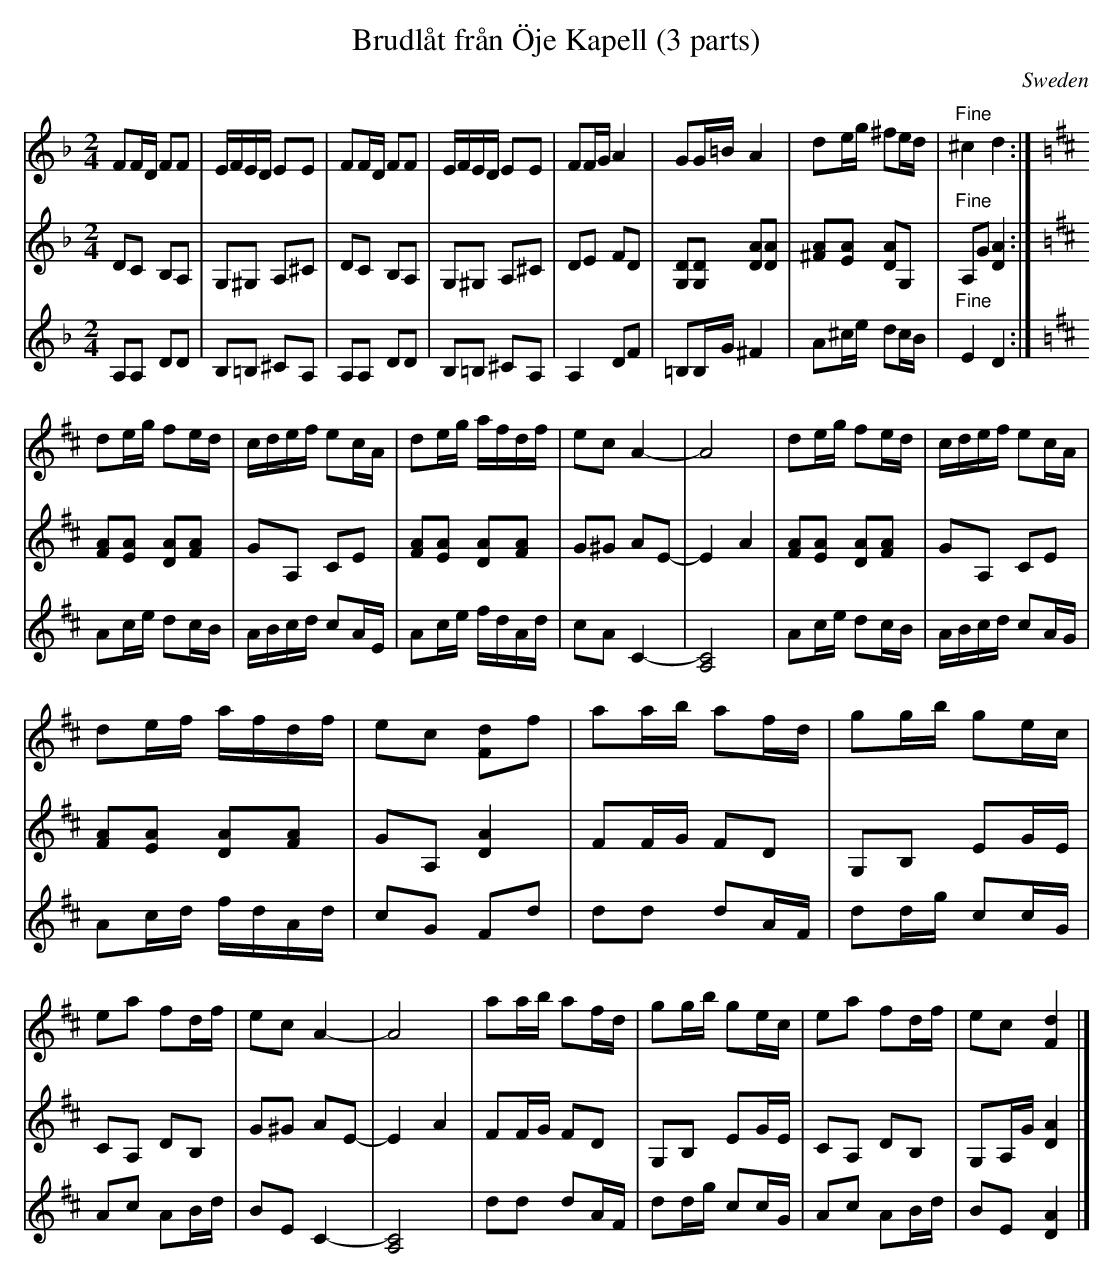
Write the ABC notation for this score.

X:1
T:Brudlåt från Öje Kapell (3 parts)
M:2/4
O:Sweden
K:D minor
V:1
F2FD F2F2|EFED E2E2|F2FD F2F2|EFED E2E2|\
F2FG A4|G2G=B A4|d2eg ^f2ed|"Fine"^c4 d4:|
K:D
d2eg f2ed|cdef e2cA|d2eg afdf|e2c2 A4-|A8|\
d2eg f2ed|cdef e2cA|
d2ef afdf|e2c2 [d2F2]f2|\
a2ab a2fd|g2gb g2ec|
e2a2 f2df|e2c2 A4-|A8|\
a2ab a2fd|g2gb g2ec|e2a2 f2df|e2c2 [d4F4] |]
V:2
K:Dm
L:1/8
DC B,A,|G,^G, A,^C|DC B,A,|G,^G, A,^C|\
DE FD|[DG,][DG,] [AD][AD]|\
[A^F][AE] [AD]G,|"Fine"A,G [A2D2]:|
K:D
[FA][EA] [DA][FA]|GA, CE|\
[FA][EA] [DA][FA]|G^G AE-|E2 A2|\
[FA][EA] [DA][FA]|GA, CE|\
[FA][EA] [DA][FA]|GA, [A2D2]|\
FF/G/ FD|G,B, EG/E/| CA, DB,|G^G AE-|E2 A2|\
FF/G/ FD|G,B, EG/E/|CA, DB,|G,A,/G/ [A2D2]|]
V:3
L:1/16
K:Dm
A,2A,2 D2D2|B,2=B,2 ^C2A,2|\
A,2A,2 D2D2|B,2=B,2 ^C2A,2|\
A,4 D2F2|=B,2B,G ^F4|A2^ce d2cB|"Fine"E4 D4:|
K:D
A2ce d2cB|ABcd c2AE|\
A2ce fdAd|c2A2 C4-|[C8A,8]|\
A2ce d2cB|ABcd c2AG|A2cd fdAd|c2G2 F2d2|\
d2d2 d2AF|d2dg c2cG|\
A2c2 A2Bd|B2E2 C4-|[C8A,8]|\
d2d2 d2AF|d2dg c2cG|A2c2 A2Bd|B2E2 [A4D4] |]
